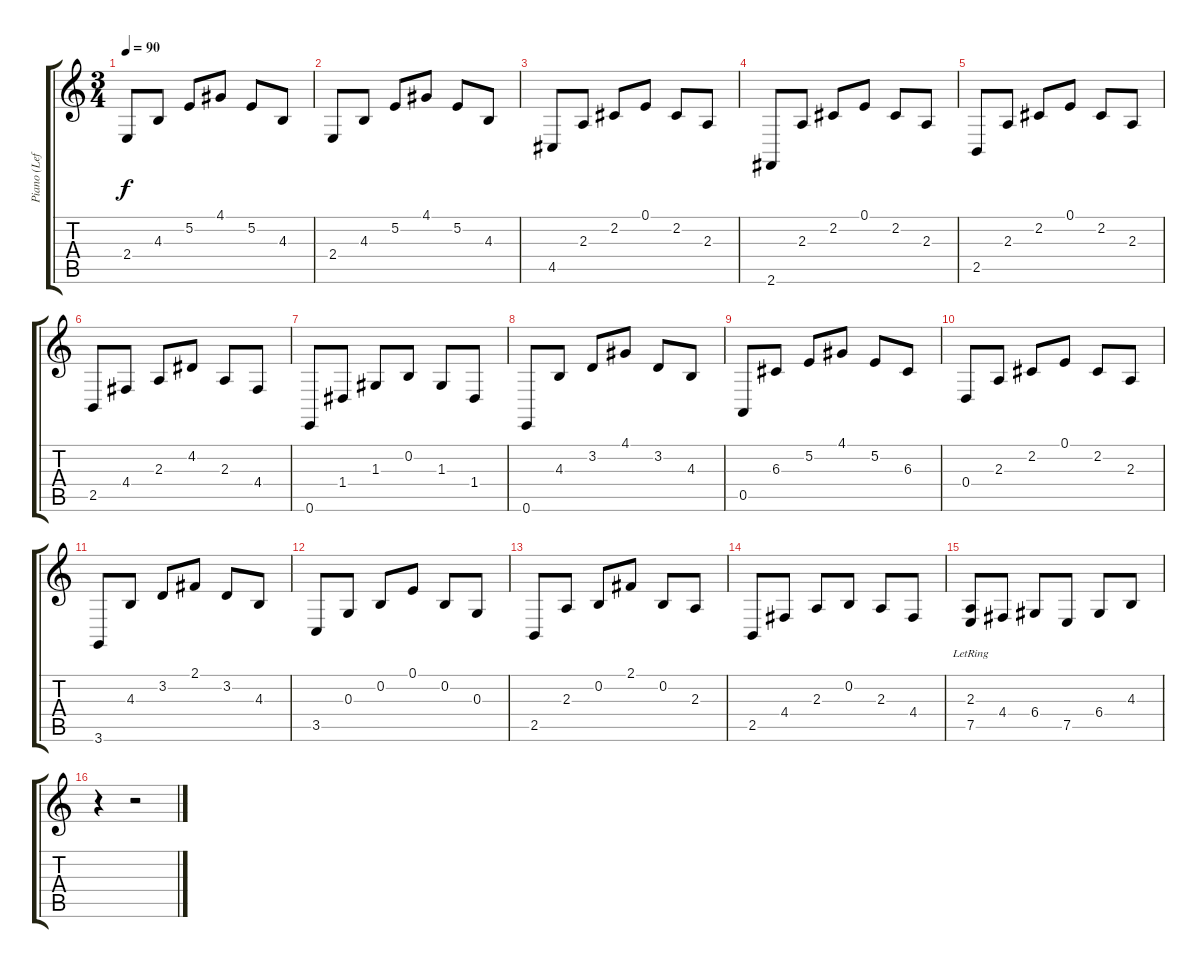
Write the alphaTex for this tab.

\track ("Piano (Left Hand)" "Piano (Lef") {instrument acousticgrandpiano}
\staff {score tabs}
\tuning (E4 B3 G3 D3 A2 E2) {hide}
\ts (3 4)
\tempo 90
\clef g2
\ks c
2.4.8{dy f instrument acousticgrandpiano} 4.3.8 5.2.8 4.1.8 5.2.8 4.3.8 |
2.4.8 4.3.8 5.2.8 4.1.8 5.2.8 4.3.8 |
4.5.8 2.3.8 2.2.8 0.1.8 2.2.8 2.3.8 |
2.6.8 2.3.8 2.2.8 0.1.8 2.2.8 2.3.8 |
2.5.8 2.3.8 2.2.8 0.1.8 2.2.8 2.3.8 |
2.5.8 4.4.8 2.3.8 4.2.8 2.3.8 4.4.8 |
0.6.8 1.4.8 1.3.8 0.2.8 1.3.8 1.4.8 |
0.6.8 4.3.8 3.2.8 4.1.8 3.2.8 4.3.8 |
0.5.8 6.3.8 5.2.8 4.1.8 5.2.8 6.3.8 |
0.4.8 2.3.8 2.2.8 0.1.8 2.2.8 2.3.8 |
3.6.8 4.3.8 3.2.8 2.1.8 3.2.8 4.3.8 |
3.5.8 0.3.8 0.2.8 0.1.8 0.2.8 0.3.8 |
2.5.8 2.3.8 0.2.8 2.1.8 0.2.8 2.3.8 |
2.5.8 4.4.8 2.3.8 0.2.8 2.3.8 4.4.8 |
(2.3 7.5{lr}).8 4.4.8 6.4.8 7.5.8 6.4.8 4.3.8 |
r.4 r.2
